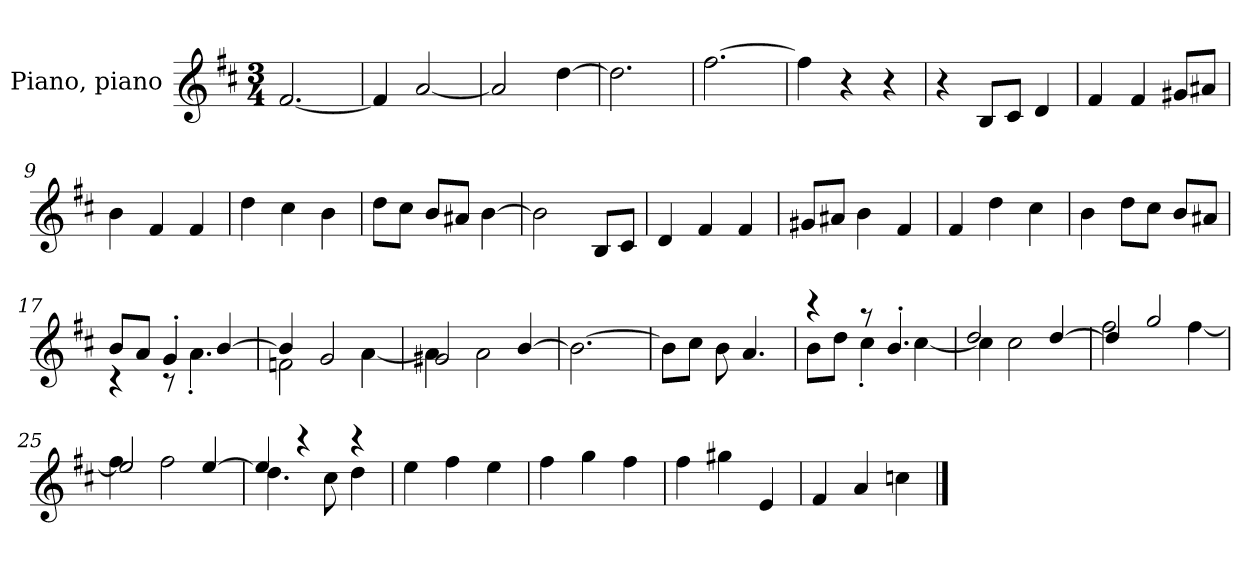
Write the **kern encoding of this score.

**kern
*part1
*staff1
*I"Piano, piano
*clefG2
*k[f#c#]
*M3/4
*MM123
=1
[2.f#/
=2
4f#/]
[2a/
=3
2a/]
[4dd\
=4
2.dd\]
=5
[2.ff#\
=6
4ff#\]
4r
4r
=7
4r
8B/L
8c#/J
4d/
=8
4f#/
4f#/
8g#X/L
8a#X/J
=9
4b\
4f#/
4f#/
=10
4dd\
4cc#\
4b\
!!LO:LB:g=z
=11
8dd\L
8cc#\J
8b/L
8a#X/J
[4b\
=12
2b\]
8B/L
8c#/J
=13
4d/
4f#/
4f#/
=14
8g#X/L
8a#X/J
4b\
4f#/
=15
4f#/
4dd\
4cc#\
=16
4b\
8dd\L
8cc#\J
8b/L
8a#X/J
=17
*^
8b/L	4r
8a/J	.
4g'/	8r
.	4.a'\
[4b/	.
=18	=18
4b/]	2fn\
2g/	.
.	[4a\
!!LO:LB:g=z	!!
=19	=19
2g#X/	4a\]
.	2a\
[4b/	.
*v	*v
=20
2.b\_
=21
8b\L]
8cc#\J
8b\
4.a/
=22
*^
4r	8b\L
.	8dd\J
8r	4cc#'\
4.b'/	.
.	[4cc#\
=23	=23
2dd/	4cc#\]
.	2cc#\
[4dd/	.
=24	=24
4dd/]	2ff#\
2gg/	.
.	[4ff#\
=25	=25
2ee/	4ff#\]
.	2ff#\
[4ee/	.
=26	=26
4ee/]	4.dd\
4r	.
.	8cc#\
4r	4dd\
*v	*v
=27
4ee\
4ff#\
4ee\
!!LO:LB:g=z
=28
4ff#\
4gg\
4ff#\
=29
4ff#\
4gg#X\
4e/
=30
4f#/
4a/
4ccn\
==
*-
